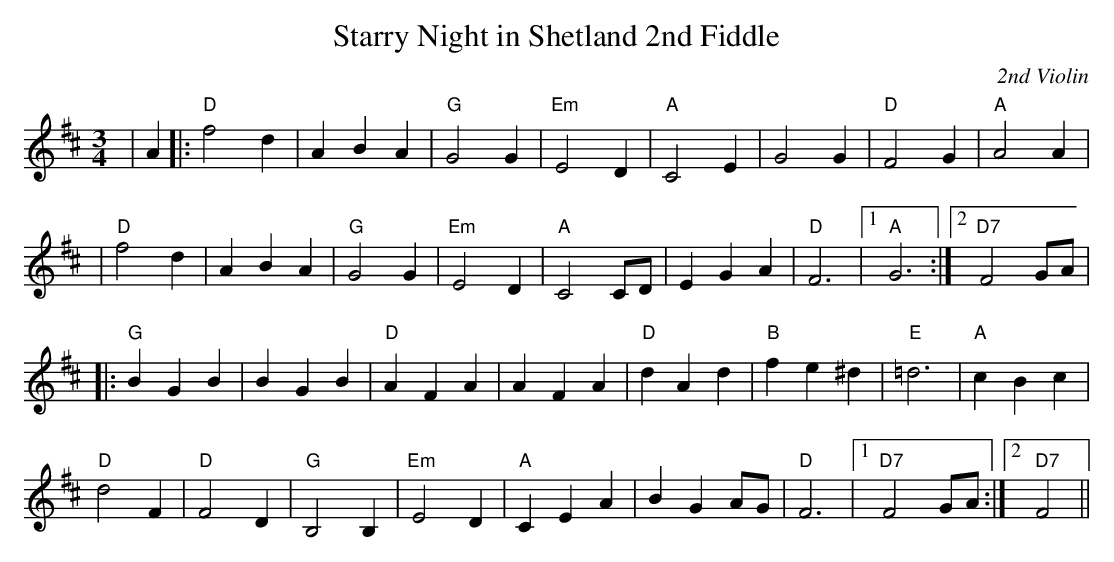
X:1
T:Starry Night in Shetland 2nd Fiddle
C:2nd Violin
M:3/4
L:1/4
K:D
|A|: "D" f2 d | A B A| "G" G2 G| "Em" E2 D | "A" C2 E | G2 G| "D" F2 G|"A" A2 A |!
|"D" f2 d| A B A| "G" G2 G |"Em"  E2 D| "A" C2 C/D/| E G A | "D" F3 |1"A"G3 :|2 "D7" F2 G/A/ |!
 |: "G" B G B | B G B| "D" A F A| A F A| "D" d A d| "B" f e ^d | "E" =d3 | "A" c B c |!
 "D" d2 F| "D" F2 D | "G" B,2 B, | "Em"  E2 D | "A" C E A |  B G  A/G/ |"D" F3 |1 "D7" F2  G/A/:|2" D7" F2||
